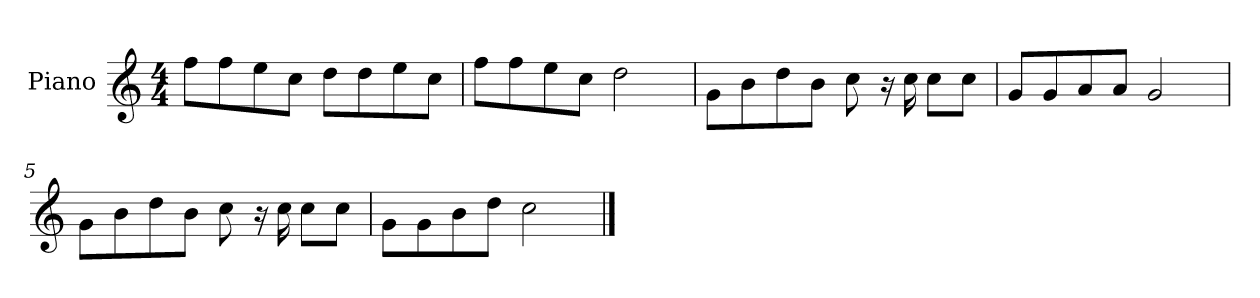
**kern
*part1
*staff1
*I"Piano
*I'P-no
*clefG2
*k[]
*M4/4
*MM91
=1
8ff\L
8ff\
8ee\
8cc\J
8dd\L
8dd\
8ee\
8cc\J
=2
8ff\L
8ff\
8ee\
8cc\J
2dd\
=3
8g\L
8b\
8dd\
8b\J
8cc\
16r
16cc\
8cc\L
8cc\J
=4
8g/L
8g/
8a/
8a/J
2g/
=5
8g\L
8b\
8dd\
8b\J
8cc\
16r
16cc\
8cc\L
8cc\J
!!LO:LB:g=z
=6
8g\L
8g\
8b\
8dd\J
2cc\
==
*-
